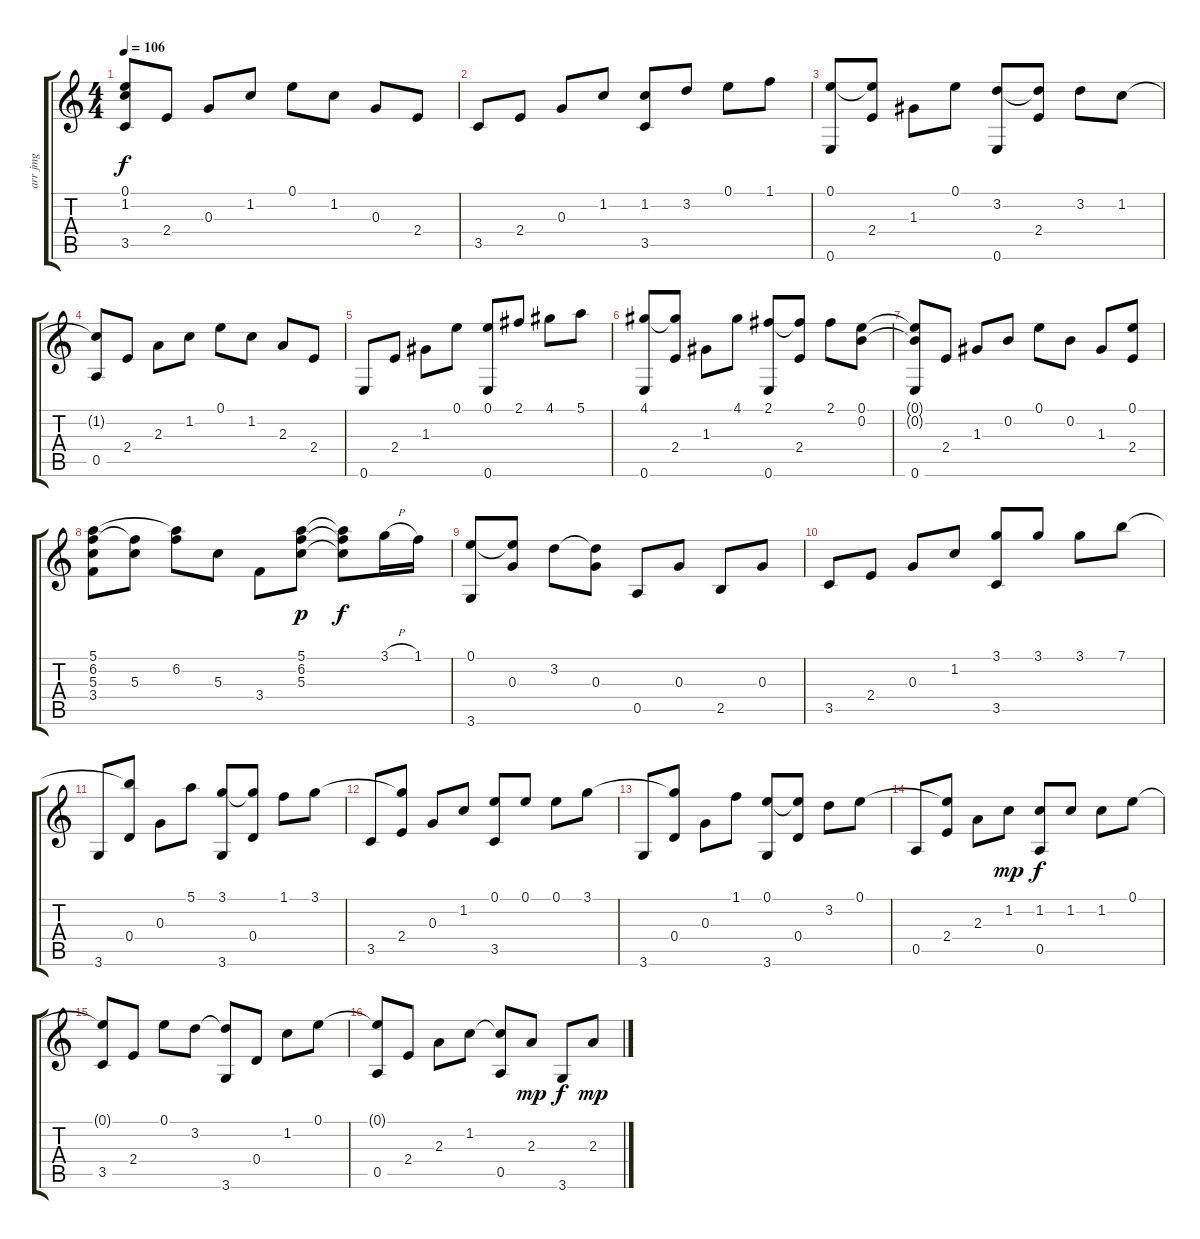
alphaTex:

\track ("arr jmg" "arr jmg") {instrument acousticguitarnylon}
\staff {score tabs}
\tuning (E4 B3 G3 D3 A2 E2) {hide}
\ts (4 4)
\tempo 106
\clef g2
\ks c
(0.1{t} 1.2{t} 3.5).8{dy f} 2.4.8 0.3.8 1.2.8 0.1.8 1.2.8 0.3.8 2.4.8 |
3.5.8 2.4.8 0.3.8 1.2.8 (1.2 3.5).8 3.2.8 0.1.8 1.1.8 |
(0.1 0.6).8 (0.1{t} 2.4).8 1.3.8 0.1.8 (3.2 0.6).8 (3.2{t} 2.4).8 3.2.8 1.2.8 |
(1.2{t} 0.5).8 2.4.8 2.3.8 1.2.8 0.1.8 1.2.8 2.3.8 2.4.8 |
0.6.8 2.4.8 1.3.8 0.1.8 (0.1 0.6).8 2.1.8 4.1.8 5.1.8 |
(4.1 0.6).8 (4.1{t} 2.4).8 1.3.8 4.1.8 (2.1 0.6).8 (2.1{t} 2.4).8 2.1.8 (0.1 0.2).8 |
(0.1{t} 0.2{t} 0.6).8 2.4.8 1.3.8 0.2.8 0.1.8 0.2.8 1.3.8 (0.1 2.4).8 |
(5.1 6.2 5.3 3.4).8 (6.2{t} 5.3).8 (5.1{t} 6.2).8 5.3.8 3.4.8 (5.1 6.2 5.3).8{dy p} (5.1{t} 6.2{t} 5.3{t}).8{dy f} 3.1{h}.16 1.1.16 |
(0.1 3.6).8 (0.1{t} 0.3).8 3.2.8 (3.2{t} 0.3).8 0.5.8 0.3.8 2.5.8 0.3.8 |
3.5.8 2.4.8 0.3.8 1.2.8 (3.1 3.5).8 3.1.8 3.1.8 7.1.8 |
3.6.8 (7.1{t} 0.4).8 0.3.8 5.1.8 (3.1 3.6).8 (3.1{t} 0.4).8 1.1.8 3.1.8 |
3.5.8 (3.1{t} 2.4).8 0.3.8 1.2.8 (0.1 3.5).8 0.1.8 0.1.8 3.1.8 |
3.6.8 (3.1{t} 0.4).8 0.3.8 1.1.8 (0.1 3.6).8 (0.1{t} 0.4).8 3.2.8 0.1.8 |
0.5.8 (0.1{t} 2.4).8 2.3.8 1.2.8{dy mp} (1.2 0.5).8{dy f} 1.2.8 1.2.8 0.1.8 |
(0.1{t} 3.5).8 2.4.8 0.1.8 3.2.8 (3.2{t} 3.6).8 0.4.8 1.2.8 0.1.8 |
(0.1{t} 0.5).8 2.4.8 2.3.8 1.2.8 (1.2{t} 0.5).8 2.3.8{dy mp} 3.6.8{dy f} 2.3.8{dy mp}
